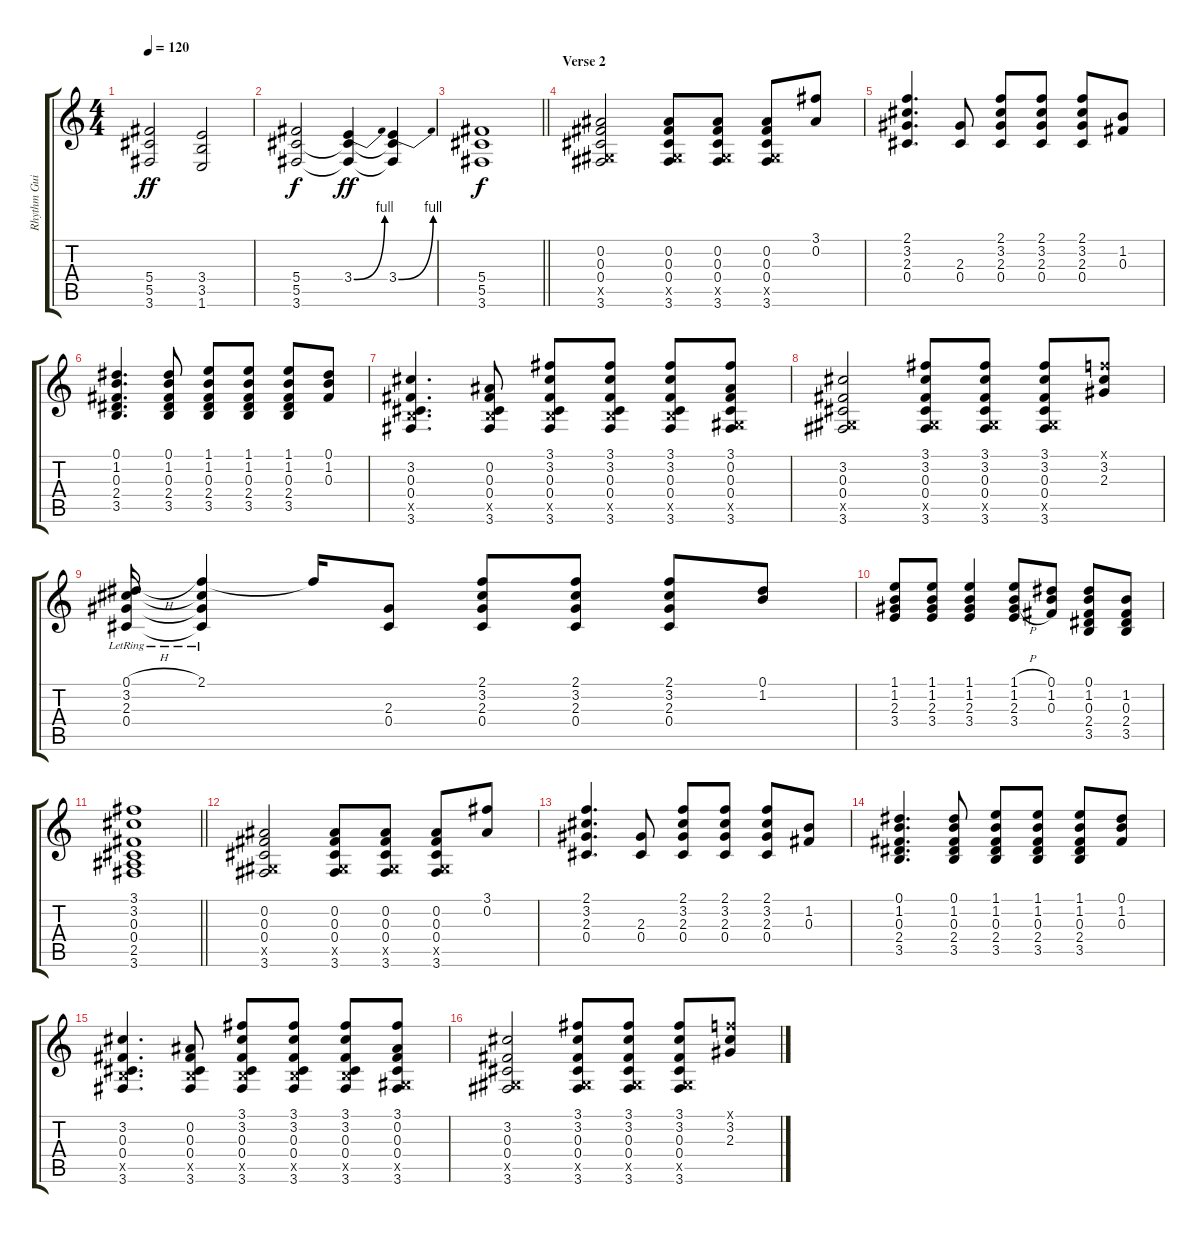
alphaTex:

\track ("Rhythm Guitar (Maxime Callau)" "Rhythm Gui") {instrument acousticguitarsteel}
\staff {score tabs}
\tuning (Eb4 Bb3 Gb3 Db3 Ab2 Eb2) {hide}
\ts (4 4)
\tempo 120
\clef g2
\ks c
(5.4 5.5 3.6).2{dy ff} (3.4 3.5 1.6).2 |
(5.4 5.5 3.6).2{dy f} (3.4{be (bend 0 0 60 4)} 5.5{t} 3.6{t}).4{dy ff} (3.4{be (bend 0 0 60 4)} 5.5{t} 3.6{t}).4 |
\barLineRight lightlight
(5.4 5.5 3.6).1{dy f} |
\section ("" "Verse 2")
(0.2 0.3 0.4 0.5{x} 3.6).2 (0.2 0.3 0.4 0.5{x} 3.6).8 (0.2 0.3 0.4 0.5{x} 3.6).8 (0.2 0.3 0.4 0.5{x} 3.6).8 (3.1 0.2).8 |
(2.1 3.2 2.3 0.4).4{d} (2.3 0.4).8 (2.1 3.2 2.3 0.4).8 (2.1 3.2 2.3 0.4).8 (2.1 3.2 2.3 0.4).8 (1.2 0.3).8 |
(0.1 1.2 0.3 2.4 3.5).4{d} (0.1 1.2 0.3 2.4 3.5).8 (1.1 1.2 0.3 2.4 3.5).8 (1.1 1.2 0.3 2.4 3.5).8 (1.1 1.2 0.3 2.4 3.5).8 (0.1 1.2 0.3).8 |
(3.2 0.3 0.4 3.5{x} 3.6).4{d} (0.2 0.3 0.4 3.5{x} 3.6).8 (3.1 3.2 0.3 0.4 3.5{x} 3.6).8 (3.1 3.2 0.3 0.4 3.5{x} 3.6).8 (3.1 3.2 0.3 0.4 3.5{x} 3.6).8 (3.1 0.2 0.3 0.4 0.5{x} 3.6).8 |
(3.2 0.3 0.4 0.5{x} 3.6).2 (3.1 3.2 0.3 0.4 0.5{x} 3.6).8 (3.1 3.2 0.3 0.4 0.5{x} 3.6).8 (3.1 3.2 0.3 0.4 0.5{x} 3.6).8 (2.1{x} 3.2 2.3).8 |
(0.1{h lr} 3.2{lr} 2.3{lr} 0.4{lr}).16 (2.1{lr} 3.2{t} 2.3{t} 0.4{t}).4 2.1{t}.16 (2.3 0.4).8 (2.1 3.2 2.3 0.4).8 (2.1 3.2 2.3 0.4).8 (2.1 3.2 2.3 0.4).8 (0.1 1.2).8 |
(1.1 1.2 2.3 3.4).8 (1.1 1.2 2.3 3.4).8 (1.1 1.2 2.3 3.4).4 (1.1{h} 1.2 2.3{h} 3.4).8 (0.1 1.2 0.3).8 (0.1 1.2 0.3 2.4 3.5).8 (1.2 0.3 2.4 3.5).8 |
\barLineRight lightlight
(3.1 3.2 0.3 0.4 2.5 3.6).1 |
(0.2 0.3 0.4 0.5{x} 3.6).2 (0.2 0.3 0.4 0.5{x} 3.6).8 (0.2 0.3 0.4 0.5{x} 3.6).8 (0.2 0.3 0.4 0.5{x} 3.6).8 (3.1 0.2).8 |
(2.1 3.2 2.3 0.4).4{d} (2.3 0.4).8 (2.1 3.2 2.3 0.4).8 (2.1 3.2 2.3 0.4).8 (2.1 3.2 2.3 0.4).8 (1.2 0.3).8 |
(0.1 1.2 0.3 2.4 3.5).4{d} (0.1 1.2 0.3 2.4 3.5).8 (1.1 1.2 0.3 2.4 3.5).8 (1.1 1.2 0.3 2.4 3.5).8 (1.1 1.2 0.3 2.4 3.5).8 (0.1 1.2 0.3).8 |
(3.2 0.3 0.4 3.5{x} 3.6).4{d} (0.2 0.3 0.4 3.5{x} 3.6).8 (3.1 3.2 0.3 0.4 3.5{x} 3.6).8 (3.1 3.2 0.3 0.4 3.5{x} 3.6).8 (3.1 3.2 0.3 0.4 3.5{x} 3.6).8 (3.1 0.2 0.3 0.4 0.5{x} 3.6).8 |
(3.2 0.3 0.4 0.5{x} 3.6).2 (3.1 3.2 0.3 0.4 0.5{x} 3.6).8 (3.1 3.2 0.3 0.4 0.5{x} 3.6).8 (3.1 3.2 0.3 0.4 0.5{x} 3.6).8 (2.1{x} 3.2 2.3).8
